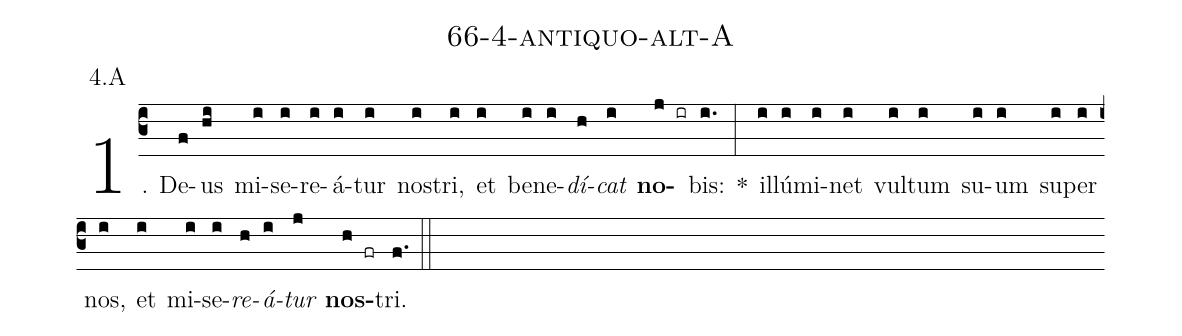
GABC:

name: 66-4-antiquo-alt-A;
annotation: 4.A;
%%
(c3)1. De(f)us(hi) mi(i)se(i)re(i)á(i)tur(i) nos(i)tri,(i) et(i) be(i)ne(i)<i>dí</i>(h)<i>cat</i>(i) <b>no</b>(j ir)bis:(i.) *(:) il(i)lú(i)mi(i)net(i) vul(i)tum(i) su(i)um(i) su(i)per(i) nos,(i) et(i) mi(i)se(i)<i>re</i>(h)<i>á</i>(i)<i>tur</i>(j) <b>nos</b>(h fr)tri.(f.) (::)
